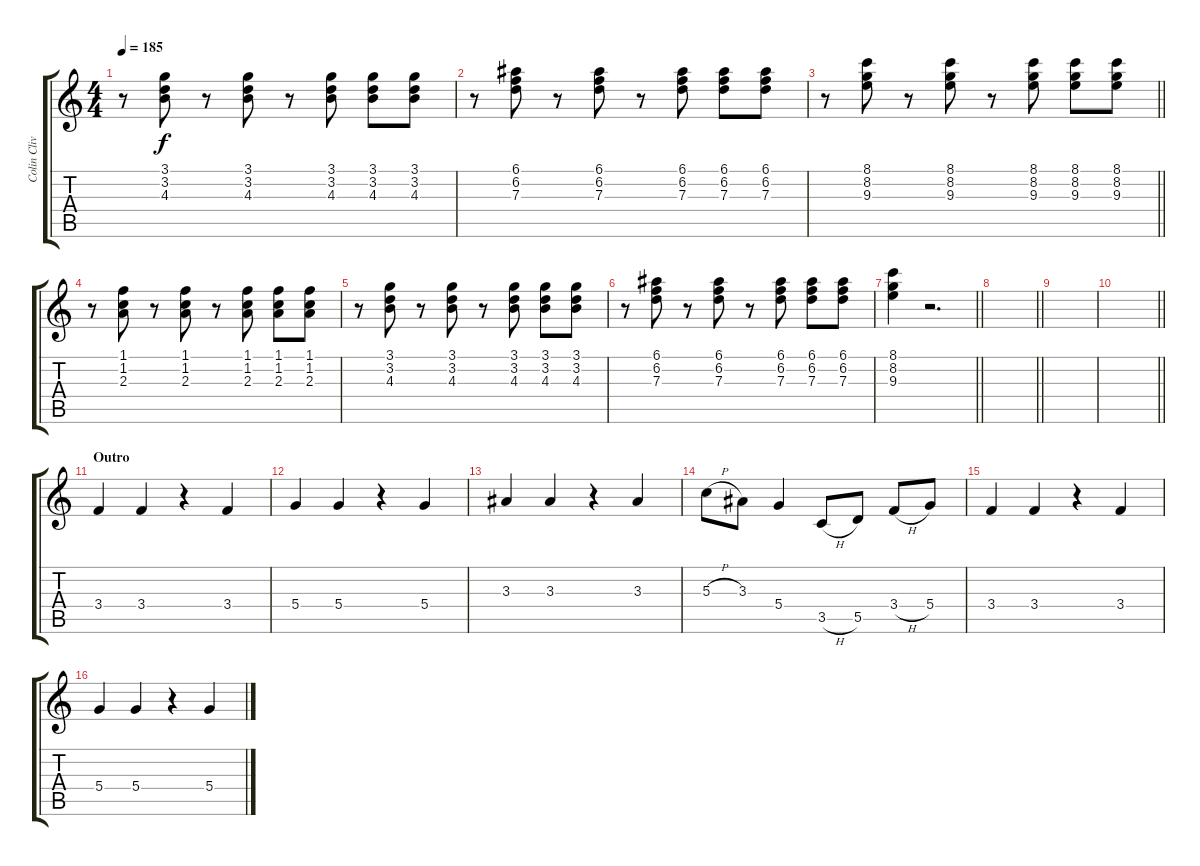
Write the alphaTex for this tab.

\track ("Colin Clive (Clean Guitar)" "Colin Cliv") {instrument electricguitarclean}
\staff {score tabs}
\tuning (E4 B3 G3 D3 A2 E2) {hide}
\ts (4 4)
\tempo 185
\clef g2
\ks c
r.8{dy f} (3.1 3.2 4.3).8 r.8 (3.1 3.2 4.3).8 r.8 (3.1 3.2 4.3).8 (3.1 3.2 4.3).8 (3.1 3.2 4.3).8 |
r.8 (6.1 6.2 7.3).8 r.8 (6.1 6.2 7.3).8 r.8 (6.1 6.2 7.3).8 (6.1 6.2 7.3).8 (6.1 6.2 7.3).8 |
\barLineRight lightlight
r.8 (8.1 8.2 9.3).8 r.8 (8.1 8.2 9.3).8 r.8 (8.1 8.2 9.3).8 (8.1 8.2 9.3).8 (8.1 8.2 9.3).8 |
r.8 (1.1 1.2 2.3).8 r.8 (1.1 1.2 2.3).8 r.8 (1.1 1.2 2.3).8 (1.1 1.2 2.3).8 (1.1 1.2 2.3).8 |
r.8 (3.1 3.2 4.3).8 r.8 (3.1 3.2 4.3).8 r.8 (3.1 3.2 4.3).8 (3.1 3.2 4.3).8 (3.1 3.2 4.3).8 |
r.8 (6.1 6.2 7.3).8 r.8 (6.1 6.2 7.3).8 r.8 (6.1 6.2 7.3).8 (6.1 6.2 7.3).8 (6.1 6.2 7.3).8 |
\barLineRight lightlight
(8.1 8.2 9.3).4 r.2{d} |
\barLineRight lightlight
|
|
\barLineRight lightlight
|
\section ("" "Outro")
3.4.4 3.4.4 r.4 3.4.4 |
5.4.4 5.4.4 r.4 5.4.4 |
3.3.4 3.3.4 r.4 3.3.4 |
5.3{h}.8 3.3.8 5.4.4 3.5{h}.8 5.5.8 3.4{h}.8 5.4.8 |
3.4.4 3.4.4 r.4 3.4.4 |
5.4.4 5.4.4 r.4 5.4.4
